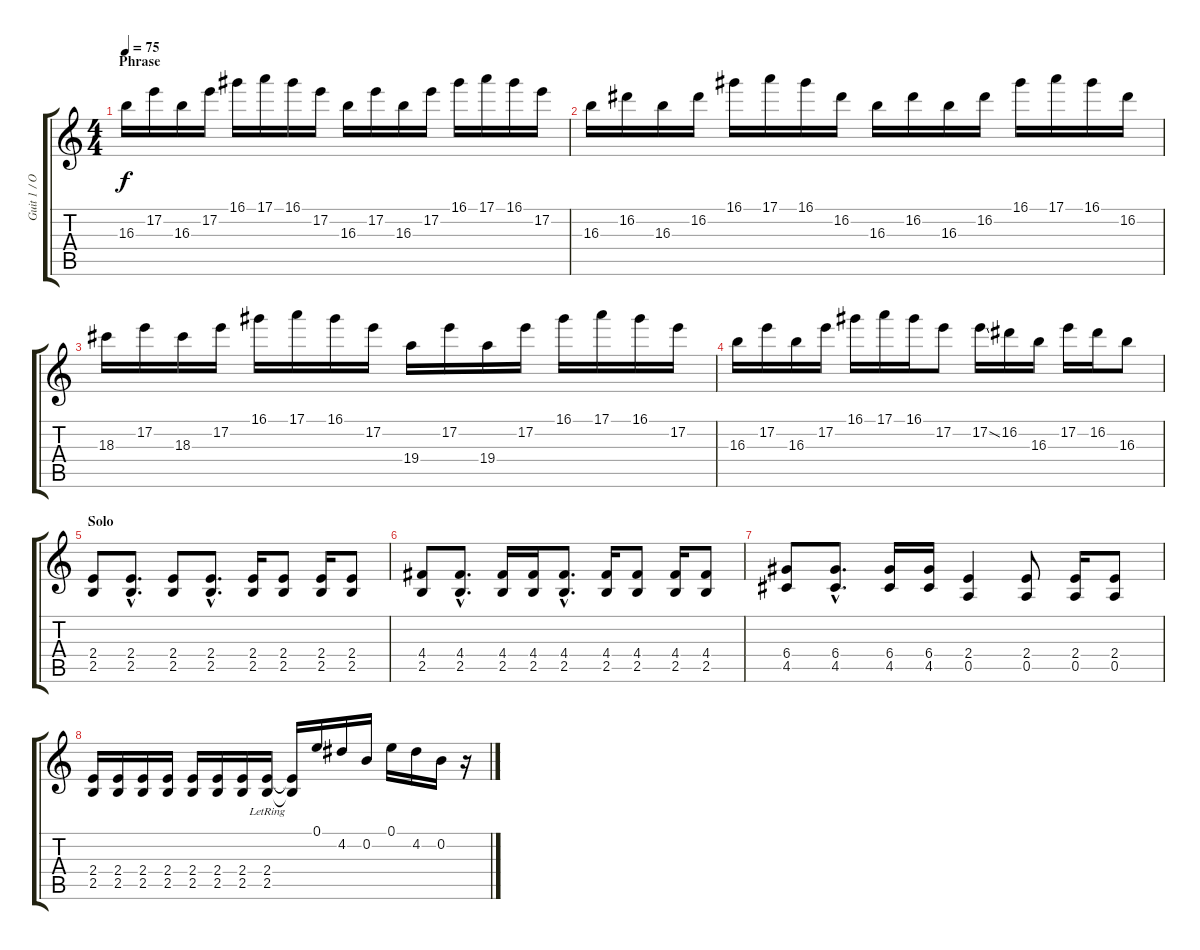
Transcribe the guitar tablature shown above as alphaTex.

\track ("Guit 1 / Overdrive" "Guit 1 / O") {instrument overdrivenguitar}
\staff {score tabs}
\tuning (E4 B3 G3 D3 A2 E2) {hide}
\ts (4 4)
\section ("" "Phrase")
\tempo 75
\clef g2
\ks c
16.3.16{dy f} 17.2.16 16.3.16 17.2.16 16.1.16 17.1.16 16.1.16 17.2.16 16.3.16 17.2.16 16.3.16 17.2.16 16.1.16 17.1.16 16.1.16 17.2.16 |
16.3.16 16.2.16 16.3.16 16.2.16 16.1.16 17.1.16 16.1.16 16.2.16 16.3.16 16.2.16 16.3.16 16.2.16 16.1.16 17.1.16 16.1.16 16.2.16 |
18.3.16 17.2.16 18.3.16 17.2.16 16.1.16 17.1.16 16.1.16 17.2.16 19.4.16 17.2.16 19.4.16 17.2.16 16.1.16 17.1.16 16.1.16 17.2.16 |
16.3.16 17.2.16 16.3.16 17.2.16 16.1.16 17.1.16 16.1.16 17.2.8 17.2{ss}.16 16.2.16 16.3.16 17.2.16 16.2.16 16.3.8 |
\section ("" "Solo")
(2.4 2.5).8 (2.4{hac} 2.5{hac}).8{d} (2.4 2.5).8 (2.4{hac} 2.5{hac}).8{d} (2.4 2.5).16 (2.4 2.5).8 (2.4 2.5).16 (2.4 2.5).8 |
(4.4 2.5).8 (4.4{hac} 2.5{hac}).8{d} (4.4 2.5).16 (4.4 2.5).16 (4.4{hac} 2.5{hac}).8{d} (4.4 2.5).16 (4.4 2.5).8 (4.4 2.5).16 (4.4 2.5).8 |
(6.4 4.5).8 (6.4{hac} 4.5{hac}).8{d} (6.4 4.5).16 (6.4 4.5).16 (2.4 0.5).4 (2.4 0.5).8 (2.4 0.5).16 (2.4 0.5).8 |
(2.4 2.5).16 (2.4 2.5).16 (2.4 2.5).16 (2.4 2.5).16 (2.4 2.5).16 (2.4 2.5).16 (2.4 2.5).16 (2.4{lr} 2.5{lr}).16 (2.4{t} 2.5{t}).16 0.1.16 4.2.16 0.2.16 0.1.16 4.2.16 0.2.16 r.16
